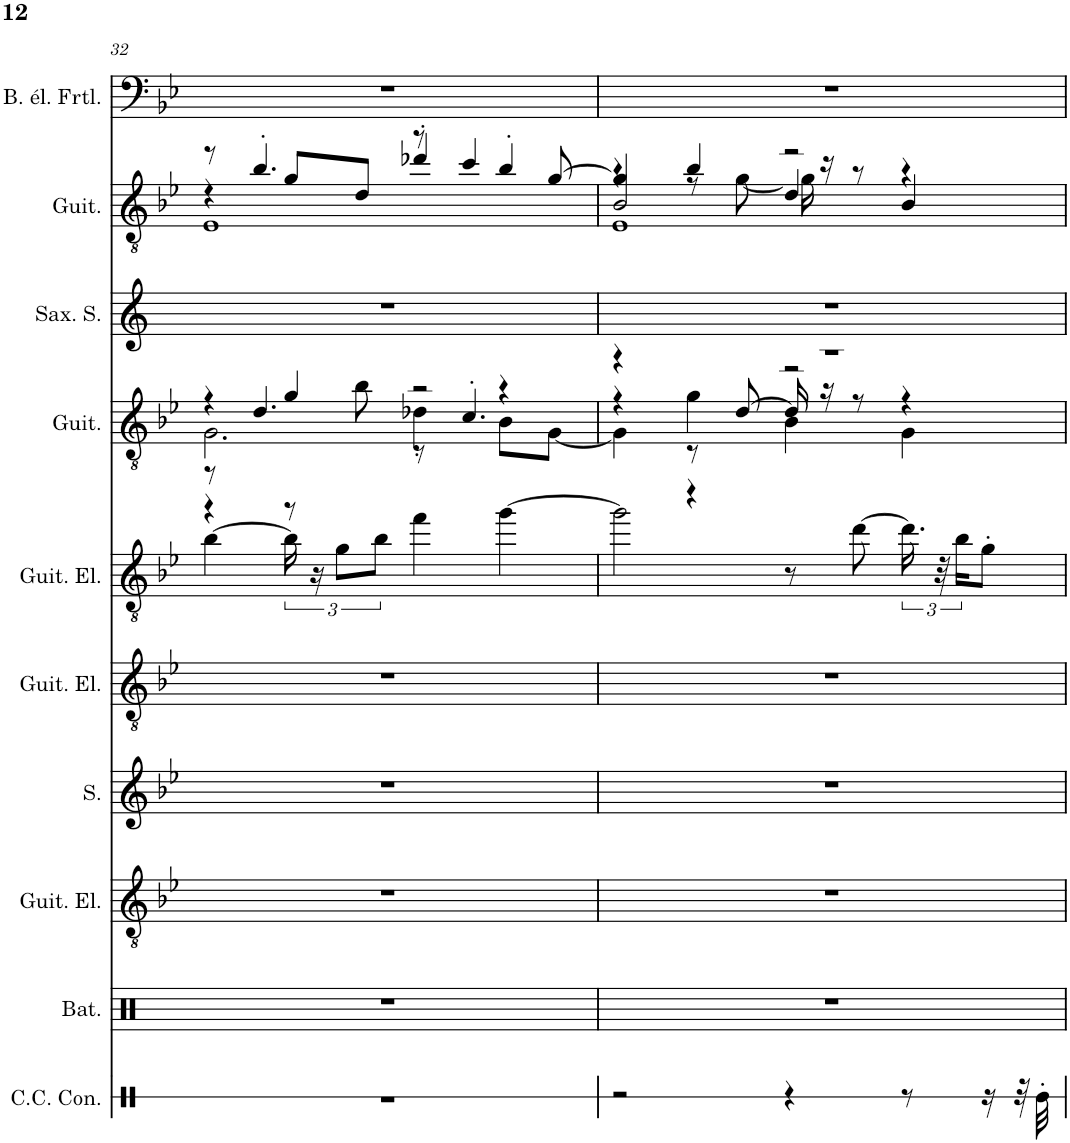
**kern	**kern	**kern	**kern	**kern	**kern	**kern	**kern	**kern	**kern
*part10	*part9	*part8	*part7	*part6	*part5	*part4	*part3	*part2	*part1
*staff10	*staff9	*staff8	*staff7	*staff6	*staff5	*staff4	*staff3	*staff2	*staff1
*I"Caisse claire de concert, Guitar Fret Noise	*I"Batterie, Drums	*I"Guitare électrique, Guitar Harmonics	*I"Soprano, Choir Aahs	*I"Guitare électrique, Distortion Guitar	*I"Guitare électrique, Overdriven Guitar	*I"Guitare acoustique, Electric Guitar (jazz)	*I"Saxophone Soprano	*I"Guitare classique, Acoustic Guitar (nylon)	*I"Basse électrique fretless, Fretless Bass
*I'C.C. Con.	*I'Bat.	*I'Guit. El.	*I'S.	*I'Guit. El.	*I'Guit. El.	*I'Guit.	*I'Sax. S.	*I'Guit.	*I'B. él. Frtl.
!!LO:PB:g=z
*clefX	*clefX	*clefGv2	*clefG2	*clefGv2	*clefGv2	*clefGv2	*clefG2	*clefGv2	*clefF4
*	*	*	*	*	*	*	*Trd1c2	*	*Trd7c12
*k[b-e-]	*k[]	*k[b-e-]	*k[b-e-]	*k[b-e-]	*k[b-e-]	*k[b-e-]	*k[]	*k[b-e-]	*k[b-e-]
*M4/4	*M4/4	*M4/4	*M4/4	*M4/4	*M4/4	*M4/4	*M4/4	*M4/4	*M4/4
=32	=32	=32	=32	=32	=32	=32	=32	=32	=32
*	*	*	*	*	*	*^	*	*^	*
*	*	*	*	*	*	*	*^	*	*	*^	*
*	*	*	*	*	*	*	*	*^	*	*	*	*	*
1r	1r	1r	1r	1r	[4b-\	4r	2.G\	8r	4r	1r	8r	4r	1E-	1r
.	.	.	.	.	.	.	.	4.d/	.	.	4.b-'/	.	.	.
.	.	.	.	.	24b-\]	4g/	.	.	8r	.	.	8g/L	.	.
.	.	.	.	.	24r	.	.	.	.	.	.	.	.	.
.	.	.	.	.	12g\L	.	.	.	.	.	.	.	.	.
.	.	.	.	.	.	.	.	.	8b-\	.	.	8d/J	.	.
.	.	.	.	.	12b-\J	.	.	.	.	.	.	.	.	.
.	.	.	.	.	4ff\	2r	.	8r	4d-X'\	.	8r	4dd-X'/	.	.
.	.	.	.	.	.	.	.	4.c'/	.	.	4cc/	.	.	.
.	.	.	.	.	[4gg\	.	4r	.	8B-\L	.	.	4b-'/	.	.
.	.	.	.	.	.	.	.	.	[8G\J	.	[8g/	.	.	.
=33	=33	=33	=33	=33	=33	=33	=33	=33	=33	=33	=33	=33	=33	=33
*	*	*	*	*	*	*	*	*	*	*	*	*	*^	*
2r	1r	1r	1r	1r	2gg\]	1r	4r	4r	4G\]	1r	4g/]	4r	2B-/	1E-	1r
.	.	.	.	.	.	.	4g\	8r	4r	.	4b-/	8r	.	.	.
.	.	.	.	.	.	.	.	[8d/	.	.	.	[8g\	.	.	.
4r	.	.	.	.	8r	.	2r	16d/]	4B-\	.	2r	16g\]	4d/	.	.
.	.	.	.	.	.	.	.	16r	.	.	.	16r	.	.	.
.	.	.	.	.	[8dd\	.	.	8r	.	.	.	8r	.	.	.
8r	.	.	.	.	24.dd\]	.	.	4r	4G\	.	.	4r	4B-/	.	.
.	.	.	.	.	48r	.	.	.	.	.	.	.	.	.	.
.	.	.	.	.	24b-\KL	.	.	.	.	.	.	.	.	.	.
16r	.	.	.	.	8g'\J	.	.	.	.	.	.	.	.	.	.
32r	.	.	.	.	.	.	.	.	.	.	.	.	.	.	.
32Re'\	.	.	.	.	.	.	.	.	.	.	.	.	.	.	.
*	*	*	*	*	*	*v	*v	*v	*v	*	*v	*v	*v	*v	*
=	=	=	=	=	=	=	=	=	=
*-	*-	*-	*-	*-	*-	*-	*-	*-	*-
